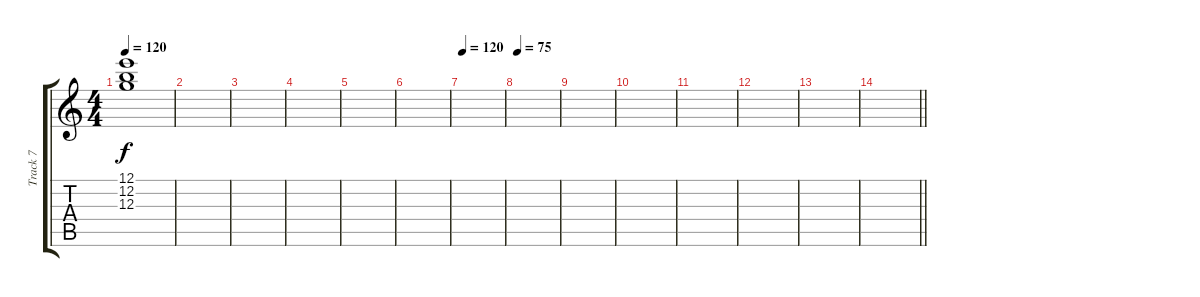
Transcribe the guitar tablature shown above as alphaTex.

\track ("Track 7" "Track 7") {instrument distortionguitar}
\staff {score tabs}
\tuning (E4 B3 G3 D3 A2 E2) {hide}
\ts (4 4)
\tempo 120
\clef g2
\ks c
(12.1{t} 12.2{t} 12.3{t}).1{dy f} |
|
|
|
|
|
\tempo 120
|
\tempo 75
|
|
|
|
|
|
\barLineRight lightlight
